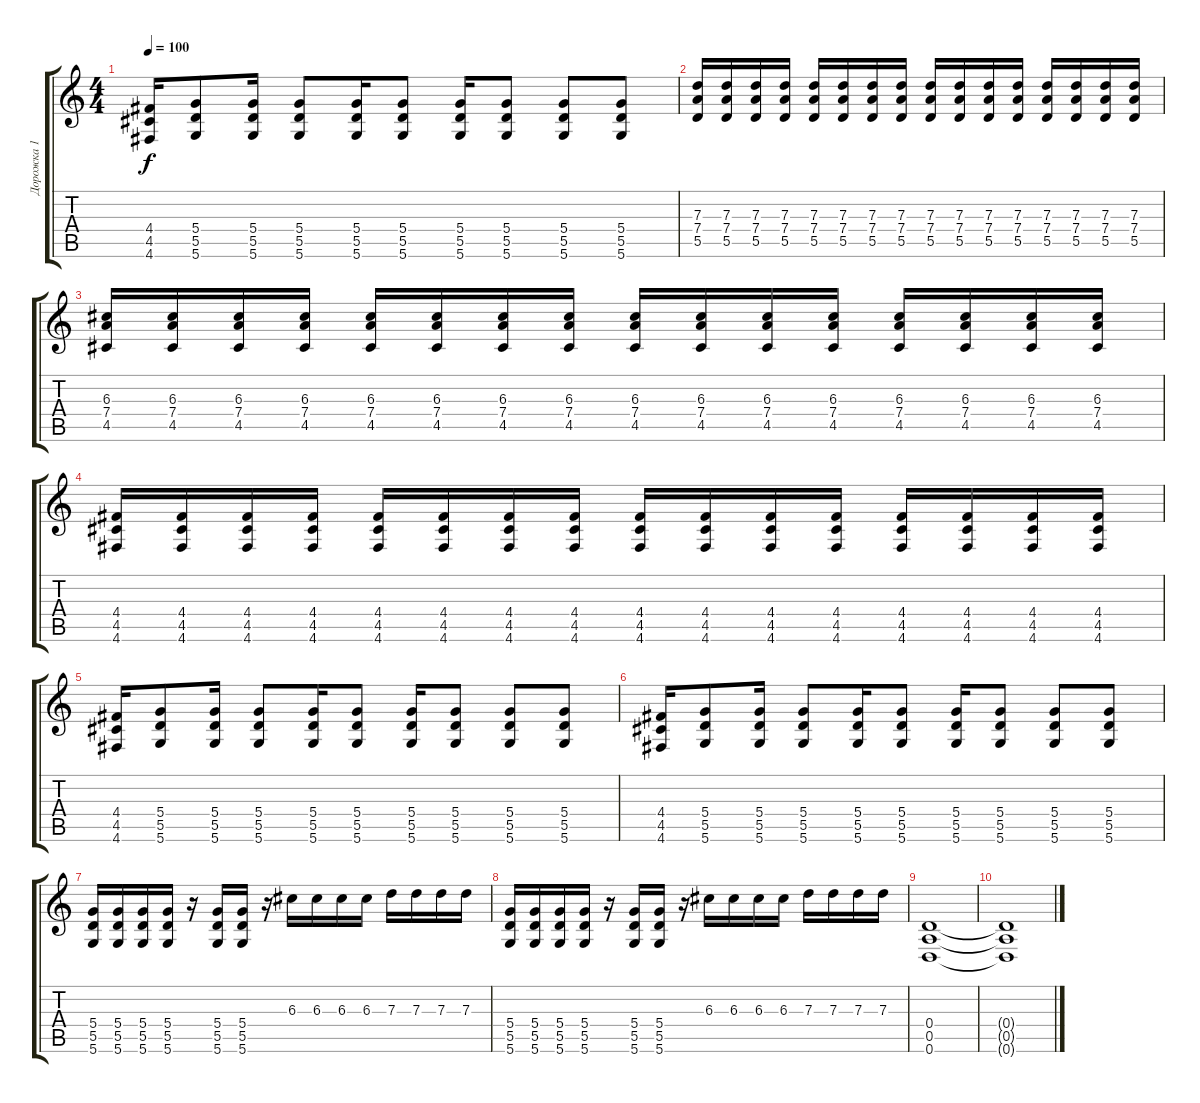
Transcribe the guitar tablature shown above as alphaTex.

\track ("Дорожка 1" "Дорожка 1") {instrument overdrivenguitar}
\staff {score tabs}
\tuning (E4 B3 G3 D3 A2 D2) {hide}
\ts (4 4)
\tempo 100
\clef g2
\ks c
(4.4 4.5 4.6).16{dy f} (5.4 5.5 5.6).8 (5.4 5.5 5.6).16 (5.4 5.5 5.6).8 (5.4 5.5 5.6).16 (5.4 5.5 5.6).8 (5.4 5.5 5.6).16 (5.4 5.5 5.6).8 (5.4 5.5 5.6).8 (5.4 5.5 5.6).8 |
(7.3 7.4 5.5).16 (7.3 7.4 5.5).16 (7.3 7.4 5.5).16 (7.3 7.4 5.5).16 (7.3 7.4 5.5).16 (7.3 7.4 5.5).16 (7.3 7.4 5.5).16 (7.3 7.4 5.5).16 (7.3 7.4 5.5).16 (7.3 7.4 5.5).16 (7.3 7.4 5.5).16 (7.3 7.4 5.5).16 (7.3 7.4 5.5).16 (7.3 7.4 5.5).16 (7.3 7.4 5.5).16 (7.3 7.4 5.5).16 |
(6.3 7.4 4.5).16 (6.3 7.4 4.5).16 (6.3 7.4 4.5).16 (6.3 7.4 4.5).16 (6.3 7.4 4.5).16 (6.3 7.4 4.5).16 (6.3 7.4 4.5).16 (6.3 7.4 4.5).16 (6.3 7.4 4.5).16 (6.3 7.4 4.5).16 (6.3 7.4 4.5).16 (6.3 7.4 4.5).16 (6.3 7.4 4.5).16 (6.3 7.4 4.5).16 (6.3 7.4 4.5).16 (6.3 7.4 4.5).16 |
(4.4 4.5 4.6).16 (4.4 4.5 4.6).16 (4.4 4.5 4.6).16 (4.4 4.5 4.6).16 (4.4 4.5 4.6).16 (4.4 4.5 4.6).16 (4.4 4.5 4.6).16 (4.4 4.5 4.6).16 (4.4 4.5 4.6).16 (4.4 4.5 4.6).16 (4.4 4.5 4.6).16 (4.4 4.5 4.6).16 (4.4 4.5 4.6).16 (4.4 4.5 4.6).16 (4.4 4.5 4.6).16 (4.4 4.5 4.6).16 |
(4.4 4.5 4.6).16 (5.4 5.5 5.6).8 (5.4 5.5 5.6).16 (5.4 5.5 5.6).8 (5.4 5.5 5.6).16 (5.4 5.5 5.6).8 (5.4 5.5 5.6).16 (5.4 5.5 5.6).8 (5.4 5.5 5.6).8 (5.4 5.5 5.6).8 |
(4.4 4.5 4.6).16 (5.4 5.5 5.6).8 (5.4 5.5 5.6).16 (5.4 5.5 5.6).8 (5.4 5.5 5.6).16 (5.4 5.5 5.6).8 (5.4 5.5 5.6).16 (5.4 5.5 5.6).8 (5.4 5.5 5.6).8 (5.4 5.5 5.6).8 |
(5.4 5.5 5.6).16 (5.4 5.5 5.6).16 (5.4 5.5 5.6).16 (5.4 5.5 5.6).16 r.16 (5.4 5.5 5.6).16 (5.4 5.5 5.6).16 r.16 6.3.16 6.3.16 6.3.16 6.3.16 7.3.16 7.3.16 7.3.16 7.3.16 |
(5.4 5.5 5.6).16 (5.4 5.5 5.6).16 (5.4 5.5 5.6).16 (5.4 5.5 5.6).16 r.16 (5.4 5.5 5.6).16 (5.4 5.5 5.6).16 r.16 6.3.16 6.3.16 6.3.16 6.3.16 7.3.16 7.3.16 7.3.16 7.3.16 |
(0.4 0.5 0.6).1 |
(0.4{t} 0.5{t} 0.6{t}).1
